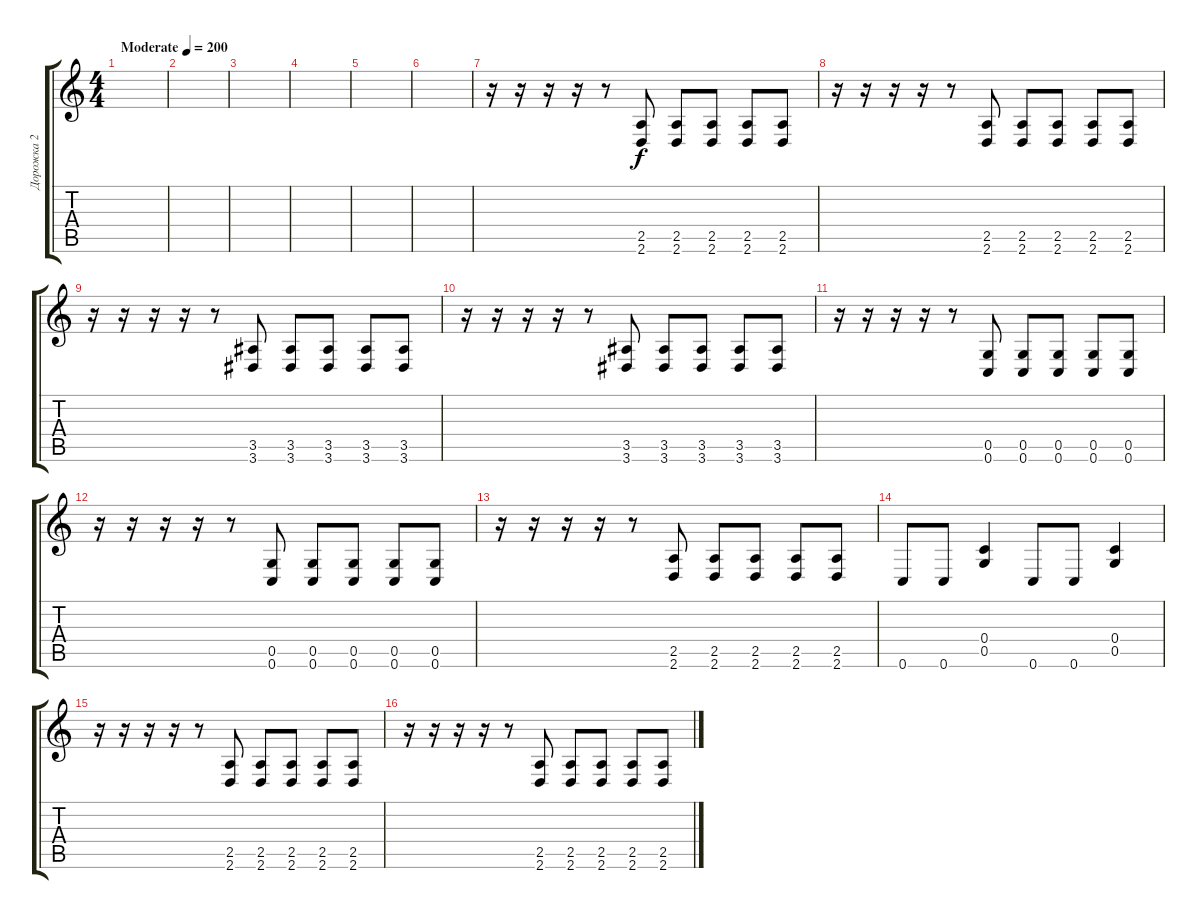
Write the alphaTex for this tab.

\track ("Дорожка 2" "Дорожка 2") {instrument distortionguitar}
\staff {score tabs}
\tuning (D4 A3 F3 C3 G2 C2) {hide}
\ts (4 4)
\tempo (200 "Moderate")
\clef g2
\ks c
|
|
|
|
|
|
r.16 r.16 r.16 r.16 r.8 (2.5 2.6).8 (2.5 2.6).8 (2.5 2.6).8 (2.5 2.6).8 (2.5 2.6).8 |
r.16 r.16 r.16 r.16 r.8 (2.5 2.6).8 (2.5 2.6).8 (2.5 2.6).8 (2.5 2.6).8 (2.5 2.6).8 |
r.16 r.16 r.16 r.16 r.8 (3.5 3.6).8 (3.5 3.6).8 (3.5 3.6).8 (3.5 3.6).8 (3.5 3.6).8 |
r.16 r.16 r.16 r.16 r.8 (3.5 3.6).8 (3.5 3.6).8 (3.5 3.6).8 (3.5 3.6).8 (3.5 3.6).8 |
r.16 r.16 r.16 r.16 r.8 (0.5 0.6).8 (0.5 0.6).8 (0.5 0.6).8 (0.5 0.6).8 (0.5 0.6).8 |
r.16 r.16 r.16 r.16 r.8 (0.5 0.6).8 (0.5 0.6).8 (0.5 0.6).8 (0.5 0.6).8 (0.5 0.6).8 |
r.16 r.16 r.16 r.16 r.8 (2.5 2.6).8 (2.5 2.6).8 (2.5 2.6).8 (2.5 2.6).8 (2.5 2.6).8 |
0.6.8 0.6.8 (0.4 0.5).4 0.6.8 0.6.8 (0.4 0.5).4 |
r.16 r.16 r.16 r.16 r.8 (2.5 2.6).8 (2.5 2.6).8 (2.5 2.6).8 (2.5 2.6).8 (2.5 2.6).8 |
r.16 r.16 r.16 r.16 r.8 (2.5 2.6).8 (2.5 2.6).8 (2.5 2.6).8 (2.5 2.6).8 (2.5 2.6).8
